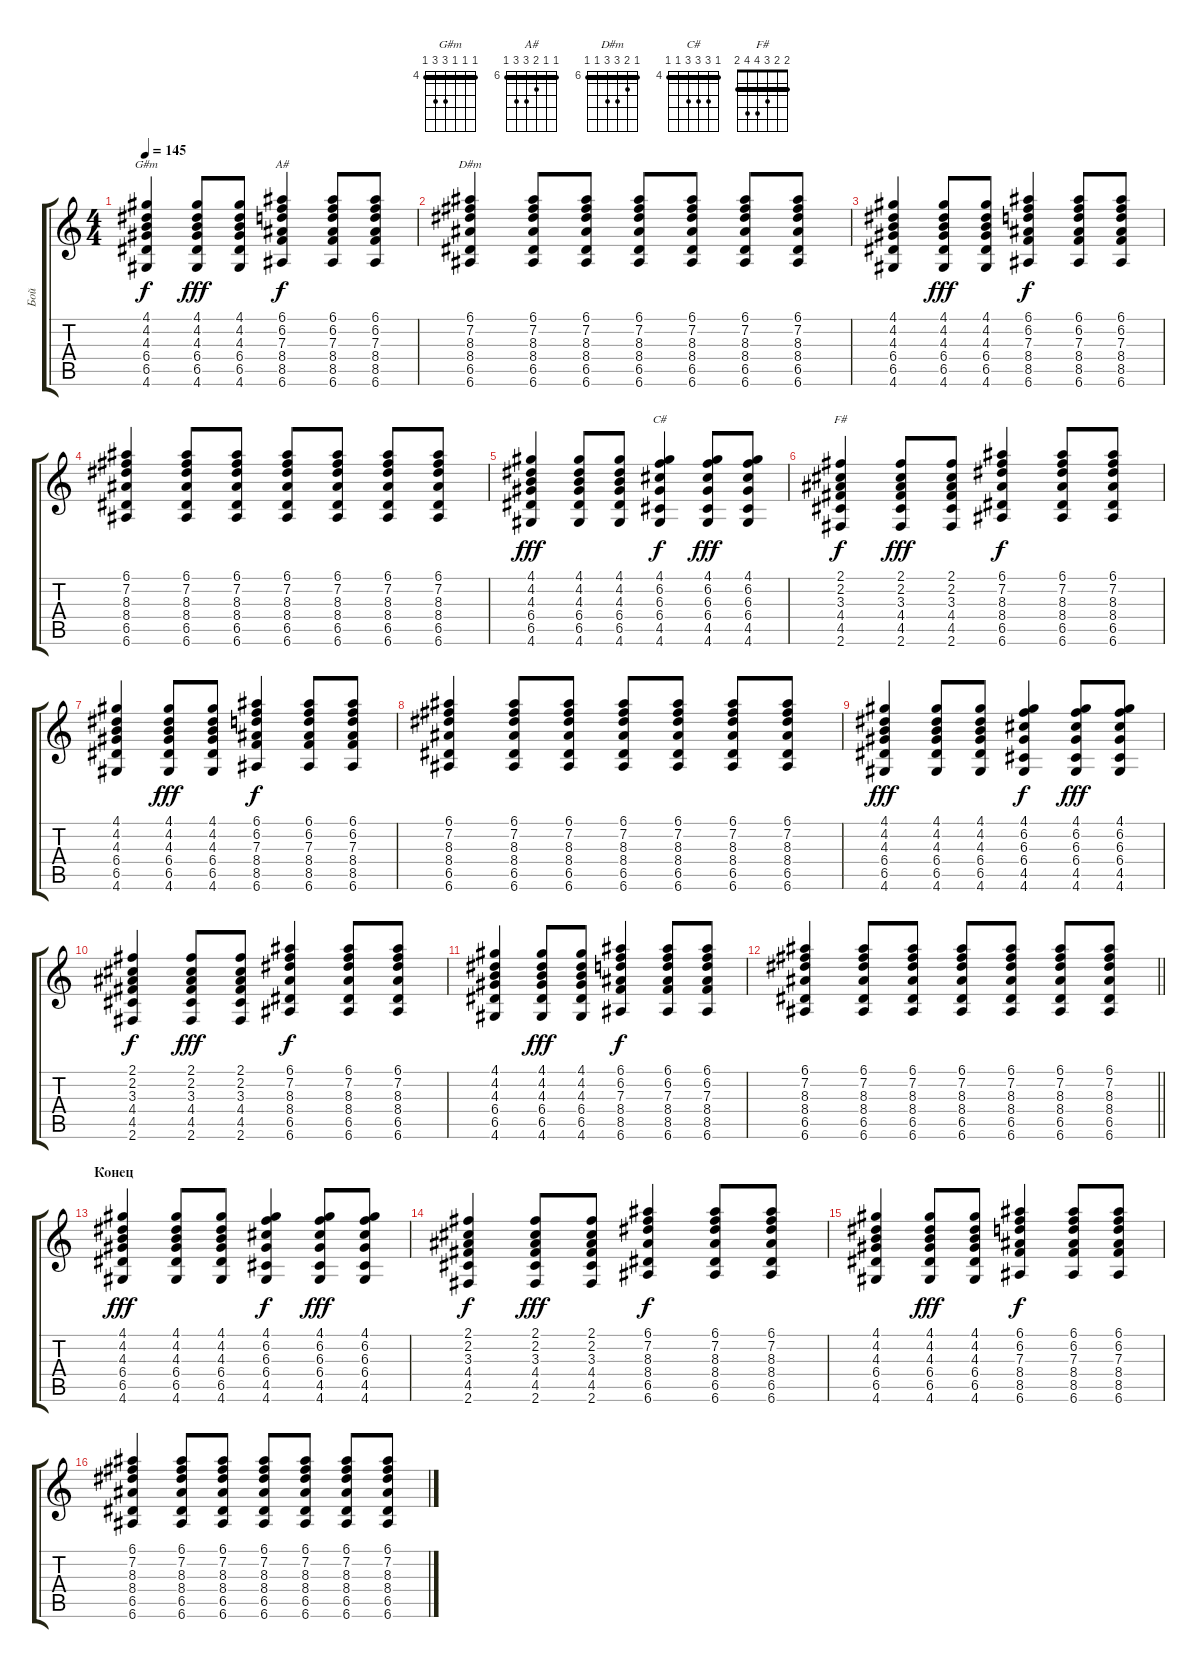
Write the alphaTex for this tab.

\track ("Бой" "Бой") {instrument acousticguitarsteel}
\staff {score tabs}
\tuning (E4 B3 G3 D3 A2 E2) {hide}
\chord ("G#m" 4 4 4 6 6 4) {firstfret 4 barre 4}
\chord ("A#" 6 6 7 8 8 6) {firstfret 6 barre 6}
\chord ("D#m" 6 7 8 8 6 6) {firstfret 6 barre 6}
\chord ("C#" 4 6 6 6 4 4) {firstfret 4 barre 4}
\chord ("F#" 2 2 3 4 4 2) {barre 2}
\ts (4 4)
\tempo 145
\clef g2
\ks c
(4.1 4.2 4.3 6.4 6.5 4.6).4{ch "G#m" dy f} (4.1 4.2 4.3 6.4 6.5 4.6).8{dy fff} (4.1 4.2 4.3 6.4 6.5 4.6).8 (6.1 6.2 7.3 8.4 8.5 6.6).4{ch "A#" dy f} (6.1 6.2 7.3 8.4 8.5 6.6).8 (6.1 6.2 7.3 8.4 8.5 6.6).8 |
(6.1 7.2 8.3 8.4 6.5 6.6).4{ch "D#m"} (6.1 7.2 8.3 8.4 6.5 6.6).8 (6.1 7.2 8.3 8.4 6.5 6.6).8 (6.1 7.2 8.3 8.4 6.5 6.6).8 (6.1 7.2 8.3 8.4 6.5 6.6).8 (6.1 7.2 8.3 8.4 6.5 6.6).8 (6.1 7.2 8.3 8.4 6.5 6.6).8 |
(4.1 4.2 4.3 6.4 6.5 4.6).4 (4.1 4.2 4.3 6.4 6.5 4.6).8{dy fff} (4.1 4.2 4.3 6.4 6.5 4.6).8 (6.1 6.2 7.3 8.4 8.5 6.6).4{dy f} (6.1 6.2 7.3 8.4 8.5 6.6).8 (6.1 6.2 7.3 8.4 8.5 6.6).8 |
(6.1 7.2 8.3 8.4 6.5 6.6).4 (6.1 7.2 8.3 8.4 6.5 6.6).8 (6.1 7.2 8.3 8.4 6.5 6.6).8 (6.1 7.2 8.3 8.4 6.5 6.6).8 (6.1 7.2 8.3 8.4 6.5 6.6).8 (6.1 7.2 8.3 8.4 6.5 6.6).8 (6.1 7.2 8.3 8.4 6.5 6.6).8 |
(4.1 4.2 4.3 6.4 6.5 4.6).4{dy fff} (4.1 4.2 4.3 6.4 6.5 4.6).8 (4.1 4.2 4.3 6.4 6.5 4.6).8 (4.1 6.2 6.3 6.4 4.5 4.6).4{ch "C#" dy f} (4.1 6.2 6.3 6.4 4.5 4.6).8{dy fff} (4.1 6.2 6.3 6.4 4.5 4.6).8 |
(2.1 2.2 3.3 4.4 4.5 2.6).4{ch "F#" dy f} (2.1 2.2 3.3 4.4 4.5 2.6).8{dy fff} (2.1 2.2 3.3 4.4 4.5 2.6).8 (6.1 7.2 8.3 8.4 6.5 6.6).4{dy f} (6.1 7.2 8.3 8.4 6.5 6.6).8 (6.1 7.2 8.3 8.4 6.5 6.6).8 |
(4.1 4.2 4.3 6.4 6.5 4.6).4 (4.1 4.2 4.3 6.4 6.5 4.6).8{dy fff} (4.1 4.2 4.3 6.4 6.5 4.6).8 (6.1 6.2 7.3 8.4 8.5 6.6).4{dy f} (6.1 6.2 7.3 8.4 8.5 6.6).8 (6.1 6.2 7.3 8.4 8.5 6.6).8 |
(6.1 7.2 8.3 8.4 6.5 6.6).4 (6.1 7.2 8.3 8.4 6.5 6.6).8 (6.1 7.2 8.3 8.4 6.5 6.6).8 (6.1 7.2 8.3 8.4 6.5 6.6).8 (6.1 7.2 8.3 8.4 6.5 6.6).8 (6.1 7.2 8.3 8.4 6.5 6.6).8 (6.1 7.2 8.3 8.4 6.5 6.6).8 |
(4.1 4.2 4.3 6.4 6.5 4.6).4{dy fff} (4.1 4.2 4.3 6.4 6.5 4.6).8 (4.1 4.2 4.3 6.4 6.5 4.6).8 (4.1 6.2 6.3 6.4 4.5 4.6).4{dy f} (4.1 6.2 6.3 6.4 4.5 4.6).8{dy fff} (4.1 6.2 6.3 6.4 4.5 4.6).8 |
(2.1 2.2 3.3 4.4 4.5 2.6).4{dy f} (2.1 2.2 3.3 4.4 4.5 2.6).8{dy fff} (2.1 2.2 3.3 4.4 4.5 2.6).8 (6.1 7.2 8.3 8.4 6.5 6.6).4{dy f} (6.1 7.2 8.3 8.4 6.5 6.6).8 (6.1 7.2 8.3 8.4 6.5 6.6).8 |
(4.1 4.2 4.3 6.4 6.5 4.6).4 (4.1 4.2 4.3 6.4 6.5 4.6).8{dy fff} (4.1 4.2 4.3 6.4 6.5 4.6).8 (6.1 6.2 7.3 8.4 8.5 6.6).4{dy f} (6.1 6.2 7.3 8.4 8.5 6.6).8 (6.1 6.2 7.3 8.4 8.5 6.6).8 |
\barLineRight lightlight
(6.1 7.2 8.3 8.4 6.5 6.6).4 (6.1 7.2 8.3 8.4 6.5 6.6).8 (6.1 7.2 8.3 8.4 6.5 6.6).8 (6.1 7.2 8.3 8.4 6.5 6.6).8 (6.1 7.2 8.3 8.4 6.5 6.6).8 (6.1 7.2 8.3 8.4 6.5 6.6).8 (6.1 7.2 8.3 8.4 6.5 6.6).8 |
\section ("" "Конец")
(4.1 4.2 4.3 6.4 6.5 4.6).4{dy fff} (4.1 4.2 4.3 6.4 6.5 4.6).8 (4.1 4.2 4.3 6.4 6.5 4.6).8 (4.1 6.2 6.3 6.4 4.5 4.6).4{dy f} (4.1 6.2 6.3 6.4 4.5 4.6).8{dy fff} (4.1 6.2 6.3 6.4 4.5 4.6).8 |
(2.1 2.2 3.3 4.4 4.5 2.6).4{dy f} (2.1 2.2 3.3 4.4 4.5 2.6).8{dy fff} (2.1 2.2 3.3 4.4 4.5 2.6).8 (6.1 7.2 8.3 8.4 6.5 6.6).4{dy f} (6.1 7.2 8.3 8.4 6.5 6.6).8 (6.1 7.2 8.3 8.4 6.5 6.6).8 |
(4.1 4.2 4.3 6.4 6.5 4.6).4 (4.1 4.2 4.3 6.4 6.5 4.6).8{dy fff} (4.1 4.2 4.3 6.4 6.5 4.6).8 (6.1 6.2 7.3 8.4 8.5 6.6).4{dy f} (6.1 6.2 7.3 8.4 8.5 6.6).8 (6.1 6.2 7.3 8.4 8.5 6.6).8 |
(6.1 7.2 8.3 8.4 6.5 6.6).4 (6.1 7.2 8.3 8.4 6.5 6.6).8 (6.1 7.2 8.3 8.4 6.5 6.6).8 (6.1 7.2 8.3 8.4 6.5 6.6).8 (6.1 7.2 8.3 8.4 6.5 6.6).8 (6.1 7.2 8.3 8.4 6.5 6.6).8 (6.1 7.2 8.3 8.4 6.5 6.6).8
